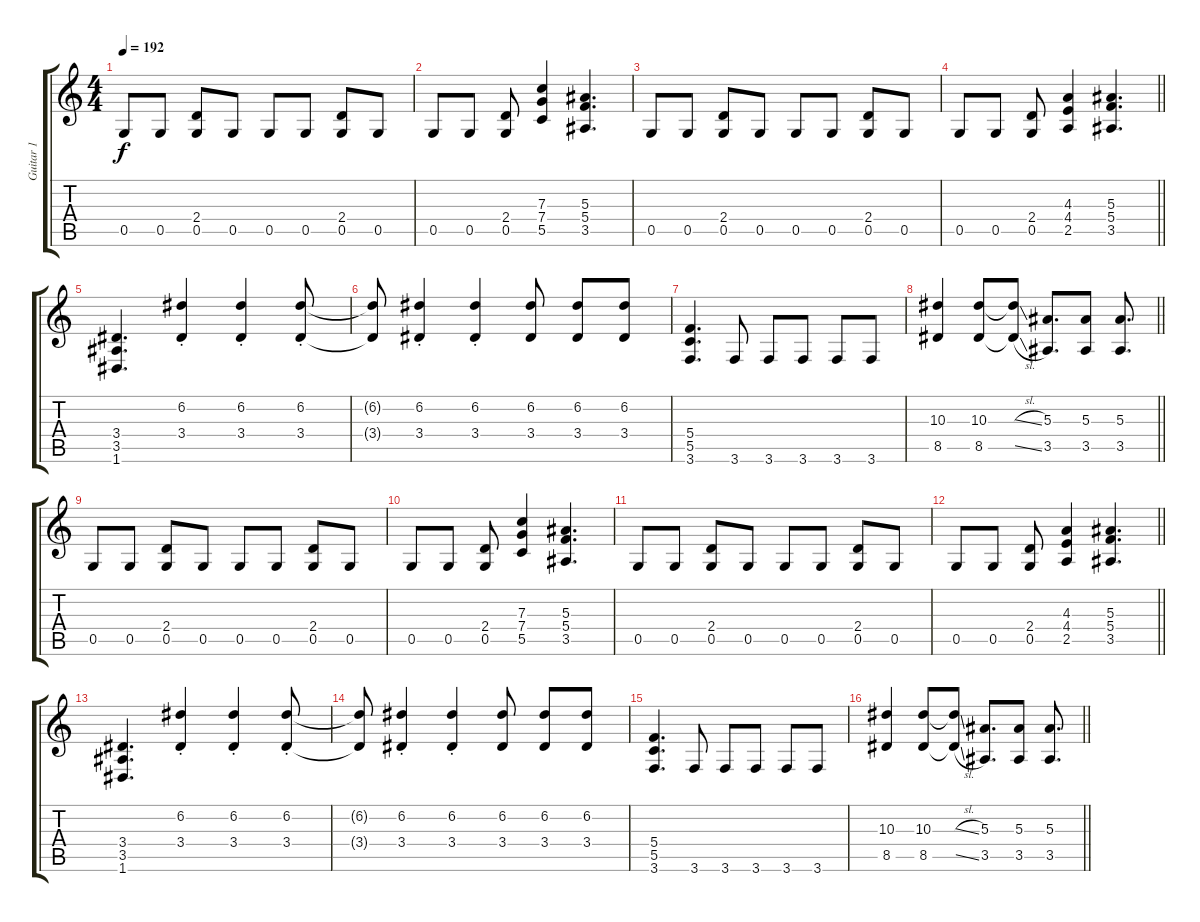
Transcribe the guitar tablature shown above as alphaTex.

\track ("Guitar 1" "Guitar 1") {instrument distortionguitar}
\staff {score tabs}
\tuning (D4 A3 F3 C3 G2 D2) {hide}
\ts (4 4)
\section ("" "")
\tempo 192
\clef g2
\ks c
0.5.8{dy f volume 13} 0.5.8 (2.4 0.5).8 0.5.8 0.5.8 0.5.8 (2.4 0.5).8 0.5.8 |
0.5.8 0.5.8 (2.4 0.5).8 (7.3 7.4 5.5).4 (5.3 5.4 3.5).4{d} |
0.5.8 0.5.8 (2.4 0.5).8 0.5.8 0.5.8 0.5.8 (2.4 0.5).8 0.5.8 |
\barLineRight lightlight
0.5.8 0.5.8 (2.4 0.5).8 (4.3 4.4 2.5).4 (5.3 5.4 3.5).4{d} |
(3.4 3.5 1.6).4{d} (6.2{st} 3.4{st}).4 (6.2{st} 3.4{st}).4 (6.2{st} 3.4{st}).8 |
(6.2{t} 3.4{t}).8 (6.2{st} 3.4{st}).4 (6.2{st} 3.4{st}).4 (6.2 3.4).8 (6.2 3.4).8 (6.2 3.4).8 |
(5.4 5.5 3.6).4{d} 3.6.8 3.6.8 3.6.8 3.6.8 3.6.8 |
\barLineRight lightlight
(10.3 8.5).4 (10.3 8.5).8 (10.3{sl t} 8.5{sl t}).8 (5.3 3.5).8{d} (5.3 3.5).8 (5.3 3.5).8{d} |
0.5.8 0.5.8 (2.4 0.5).8 0.5.8 0.5.8 0.5.8 (2.4 0.5).8 0.5.8 |
0.5.8 0.5.8 (2.4 0.5).8 (7.3 7.4 5.5).4 (5.3 5.4 3.5).4{d} |
0.5.8 0.5.8 (2.4 0.5).8 0.5.8 0.5.8 0.5.8 (2.4 0.5).8 0.5.8 |
\barLineRight lightlight
0.5.8 0.5.8 (2.4 0.5).8 (4.3 4.4 2.5).4 (5.3 5.4 3.5).4{d} |
(3.4 3.5 1.6).4{d} (6.2{st} 3.4{st}).4 (6.2{st} 3.4{st}).4 (6.2{st} 3.4{st}).8 |
(6.2{t} 3.4{t}).8 (6.2{st} 3.4{st}).4 (6.2{st} 3.4{st}).4 (6.2 3.4).8 (6.2 3.4).8 (6.2 3.4).8 |
(5.4 5.5 3.6).4{d} 3.6.8 3.6.8 3.6.8 3.6.8 3.6.8 |
\barLineRight lightlight
(10.3 8.5).4 (10.3 8.5).8 (10.3{sl t} 8.5{sl t}).8 (5.3 3.5).8{d} (5.3 3.5).8 (5.3 3.5).8{d}
